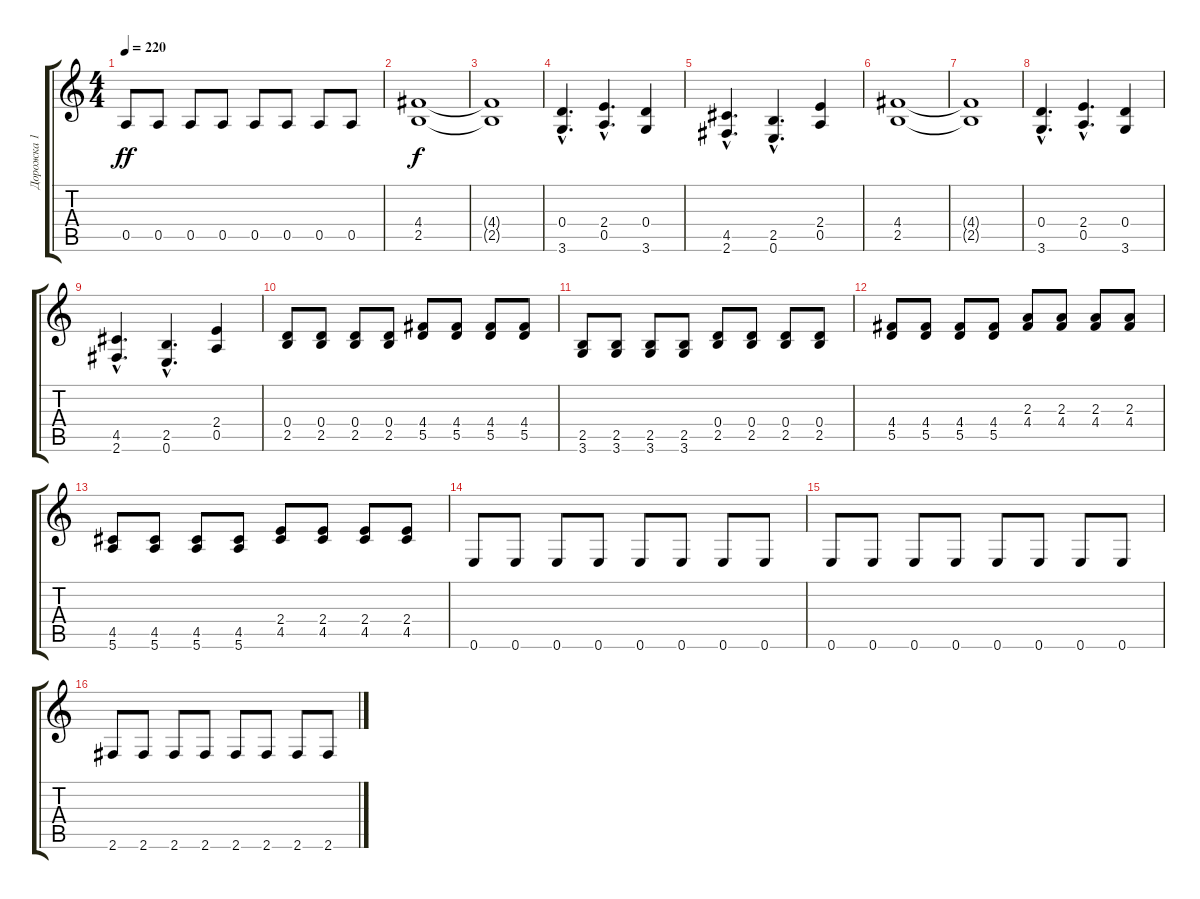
\track ("Дорожка 1" "Дорожка 1") {instrument distortionguitar}
\staff {score tabs}
\tuning (E4 B3 G3 D3 A2 E2) {hide}
\ts (4 4)
\tempo 220
\clef g2
\ks c
0.5.8{dy ff} 0.5.8 0.5.8 0.5.8 0.5.8 0.5.8 0.5.8 0.5.8 |
(4.4 2.5).1{dy f} |
(4.4{t} 2.5{t}).1 |
(0.4{hac} 3.6{hac}).4{d} (2.4{hac} 0.5{hac}).4{d} (0.4 3.6).4 |
(4.5{hac} 2.6{hac}).4{d} (2.5{hac} 0.6{hac}).4{d} (2.4 0.5).4 |
(4.4 2.5).1 |
(4.4{t} 2.5{t}).1 |
(0.4{hac} 3.6{hac}).4{d} (2.4{hac} 0.5{hac}).4{d} (0.4 3.6).4 |
(4.5{hac} 2.6{hac}).4{d} (2.5{hac} 0.6{hac}).4{d} (2.4 0.5).4 |
(0.4 2.5).8 (0.4 2.5).8 (0.4 2.5).8 (0.4 2.5).8 (4.4 5.5).8 (4.4 5.5).8 (4.4 5.5).8 (4.4 5.5).8 |
(2.5 3.6).8 (2.5 3.6).8 (2.5 3.6).8 (2.5 3.6).8 (0.4 2.5).8 (0.4 2.5).8 (0.4 2.5).8 (0.4 2.5).8 |
(4.4 5.5).8 (4.4 5.5).8 (4.4 5.5).8 (4.4 5.5).8 (2.3 4.4).8 (2.3 4.4).8 (2.3 4.4).8 (2.3 4.4).8 |
(4.5 5.6).8 (4.5 5.6).8 (4.5 5.6).8 (4.5 5.6).8 (2.4 4.5).8 (2.4 4.5).8 (2.4 4.5).8 (2.4 4.5).8 |
0.6.8 0.6.8 0.6.8 0.6.8 0.6.8 0.6.8 0.6.8 0.6.8 |
0.6.8 0.6.8 0.6.8 0.6.8 0.6.8 0.6.8 0.6.8 0.6.8 |
2.6.8 2.6.8 2.6.8 2.6.8 2.6.8 2.6.8 2.6.8 2.6.8
